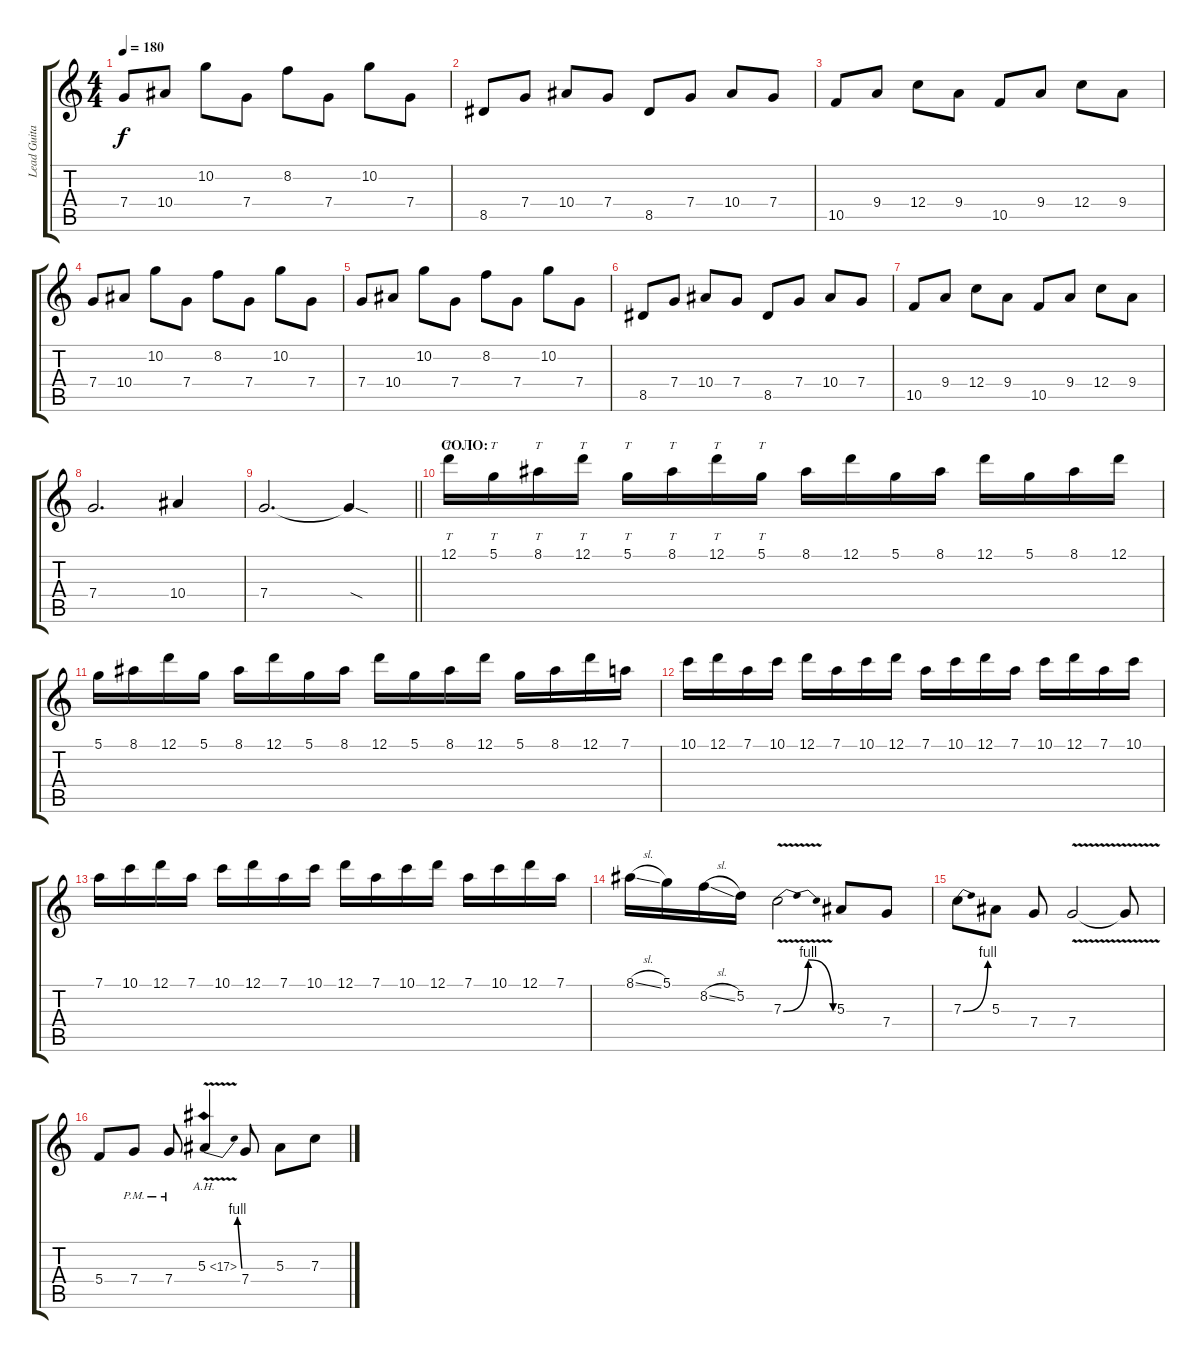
\track ("Lead Guitar" "Lead Guita") {instrument distortionguitar}
\staff {score tabs}
\tuning (D4 A3 F3 C3 G2 D2) {hide}
\ts (4 4)
\tempo 180
\clef g2
\ks c
7.4.8{dy f} 10.4.8 10.2.8 7.4.8 8.2.8 7.4.8 10.2.8 7.4.8 |
8.5.8 7.4.8 10.4.8 7.4.8 8.5.8 7.4.8 10.4.8 7.4.8 |
10.5.8 9.4.8 12.4.8 9.4.8 10.5.8 9.4.8 12.4.8 9.4.8 |
7.4.8 10.4.8 10.2.8 7.4.8 8.2.8 7.4.8 10.2.8 7.4.8 |
7.4.8 10.4.8 10.2.8 7.4.8 8.2.8 7.4.8 10.2.8 7.4.8 |
8.5.8 7.4.8 10.4.8 7.4.8 8.5.8 7.4.8 10.4.8 7.4.8 |
10.5.8 9.4.8 12.4.8 9.4.8 10.5.8 9.4.8 12.4.8 9.4.8 |
7.4.2{d} 10.4.4 |
\barLineRight lightlight
7.4.2{d} 7.4{sod t}.4 |
\section ("" "СОЛО:")
12.1.16{tt} 5.1.16{tt} 8.1.16{tt} 12.1.16{tt} 5.1.16{tt} 8.1.16{tt} 12.1.16{tt} 5.1.16{tt} 8.1.16 12.1.16 5.1.16 8.1.16 12.1.16 5.1.16 8.1.16 12.1.16 |
5.1.16 8.1.16 12.1.16 5.1.16 8.1.16 12.1.16 5.1.16 8.1.16 12.1.16 5.1.16 8.1.16 12.1.16 5.1.16 8.1.16 12.1.16 7.1.16 |
10.1.16 12.1.16 7.1.16 10.1.16 12.1.16 7.1.16 10.1.16 12.1.16 7.1.16 10.1.16 12.1.16 7.1.16 10.1.16 12.1.16 7.1.16 10.1.16 |
7.1.16 10.1.16 12.1.16 7.1.16 10.1.16 12.1.16 7.1.16 10.1.16 12.1.16 7.1.16 10.1.16 12.1.16 7.1.16 10.1.16 12.1.16 7.1.16 |
8.1{sl}.16 5.1.16 8.2{sl}.16 5.2.16 7.3{be (bendrelease 0 0 35 4 35 4 60 0) v}.2 5.3.8 7.4.8 |
7.3{be (bend 0 0 60 4)}.8 5.3.8 7.4.8 7.4{v}.2 7.4{t}.8 |
5.4.8 7.4{pm}.8 7.4{pm}.8 5.3{be (bend 0 0 60 4) ah 12 v}.4 7.4.8 5.3.8 7.3.8
